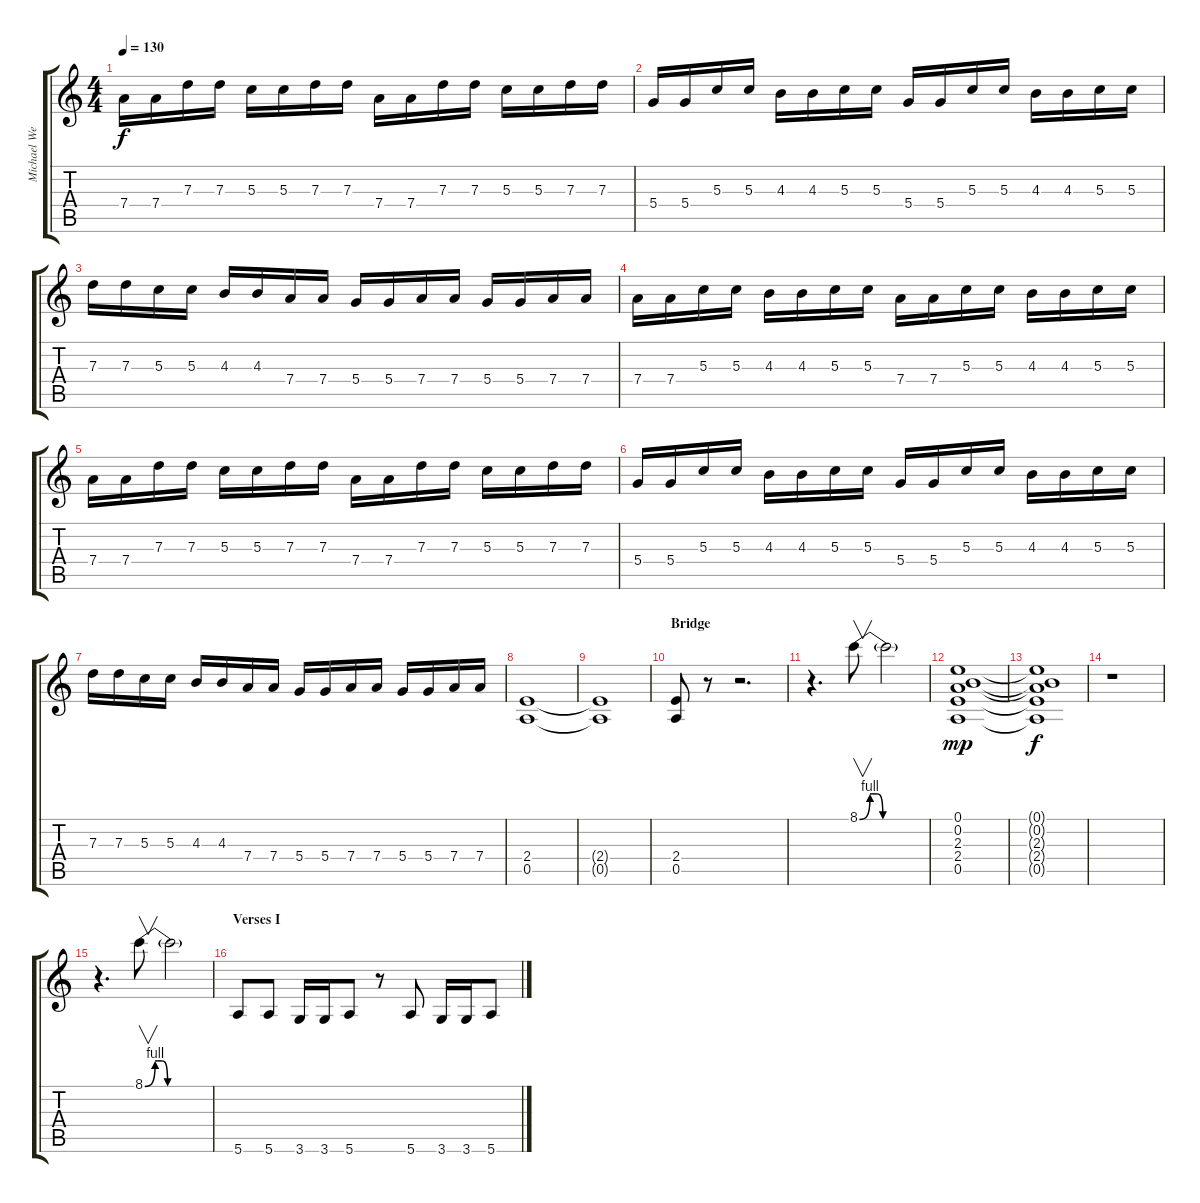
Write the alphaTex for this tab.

\track ("Michael Weikath" "Michael We") {instrument overdrivenguitar}
\staff {score tabs}
\tuning (E4 B3 G3 D3 A2 E2) {hide}
\ts (4 4)
\tempo 130
\clef g2
\ks c
7.4.16{dy f} 7.4.16 7.3.16 7.3.16 5.3.16 5.3.16 7.3.16 7.3.16 7.4.16 7.4.16 7.3.16 7.3.16 5.3.16 5.3.16 7.3.16 7.3.16 |
5.4.16 5.4.16 5.3.16 5.3.16 4.3.16 4.3.16 5.3.16 5.3.16 5.4.16 5.4.16 5.3.16 5.3.16 4.3.16 4.3.16 5.3.16 5.3.16 |
7.3.16 7.3.16 5.3.16 5.3.16 4.3.16 4.3.16 7.4.16 7.4.16 5.4.16 5.4.16 7.4.16 7.4.16 5.4.16 5.4.16 7.4.16 7.4.16 |
7.4.16 7.4.16 5.3.16 5.3.16 4.3.16 4.3.16 5.3.16 5.3.16 7.4.16 7.4.16 5.3.16 5.3.16 4.3.16 4.3.16 5.3.16 5.3.16 |
7.4.16 7.4.16 7.3.16 7.3.16 5.3.16 5.3.16 7.3.16 7.3.16 7.4.16 7.4.16 7.3.16 7.3.16 5.3.16 5.3.16 7.3.16 7.3.16 |
5.4.16 5.4.16 5.3.16 5.3.16 4.3.16 4.3.16 5.3.16 5.3.16 5.4.16 5.4.16 5.3.16 5.3.16 4.3.16 4.3.16 5.3.16 5.3.16 |
7.3.16 7.3.16 5.3.16 5.3.16 4.3.16 4.3.16 7.4.16 7.4.16 5.4.16 5.4.16 7.4.16 7.4.16 5.4.16 5.4.16 7.4.16 7.4.16 |
(2.4 0.5).1 |
(2.4{t} 0.5{t}).1 |
\section ("" "Bridge")
(2.4 0.5).8 r.8 r.2{d} |
r.4{d} 8.1{be (custom 0 0 9 4 15 4 20 0 27 0 30 0 33 0 45 0 60 0)}.8{v} 8.1{t}.2 |
(0.1 0.2 2.3 2.4 0.5).1{dy mp} |
(0.1{t} 0.2{t} 2.3{t} 2.4{t} 0.5{t}).1{dy f} |
r.1 |
r.4{d} 8.1{be (custom 0 0 9 4 15 4 20 0 27 0 30 0 33 0 45 0 60 0)}.8{v} 8.1{t}.2 |
\section ("" "Verses I")
5.6.8 5.6.8 3.6.16 3.6.16 5.6.8 r.8 5.6.8 3.6.16 3.6.16 5.6.8
